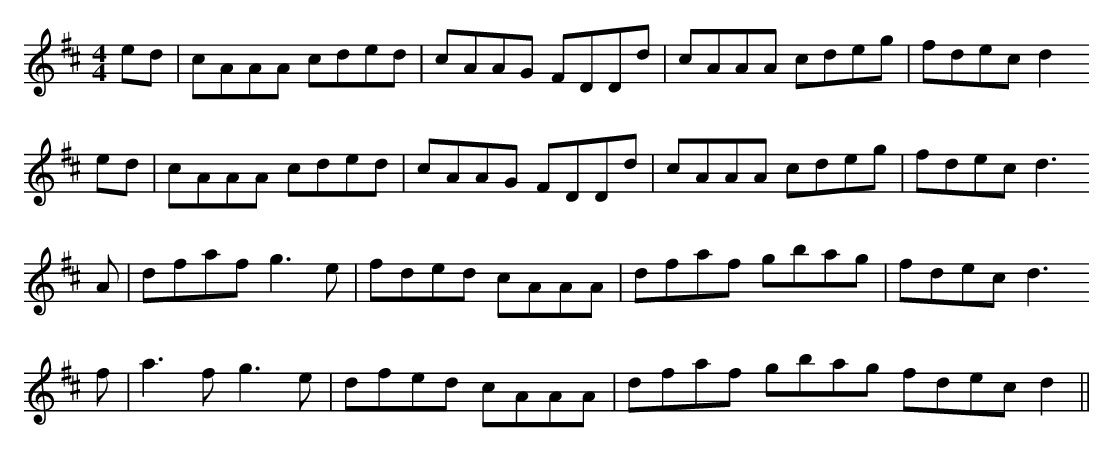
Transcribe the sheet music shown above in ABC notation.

X:1
M:4/4
K:D
ed|cAAA cded|cAAG FDDd|cAAA cdeg|fdec d2
ed|cAAA cded|cAAG FDDd|cAAA cdeg|fdec d3
A|dfaf g3e|fded cAAA|dfaf gbag|fdec d3
f|a3f g3e|dfed cAAA|dfaf gbag fdec d2||
